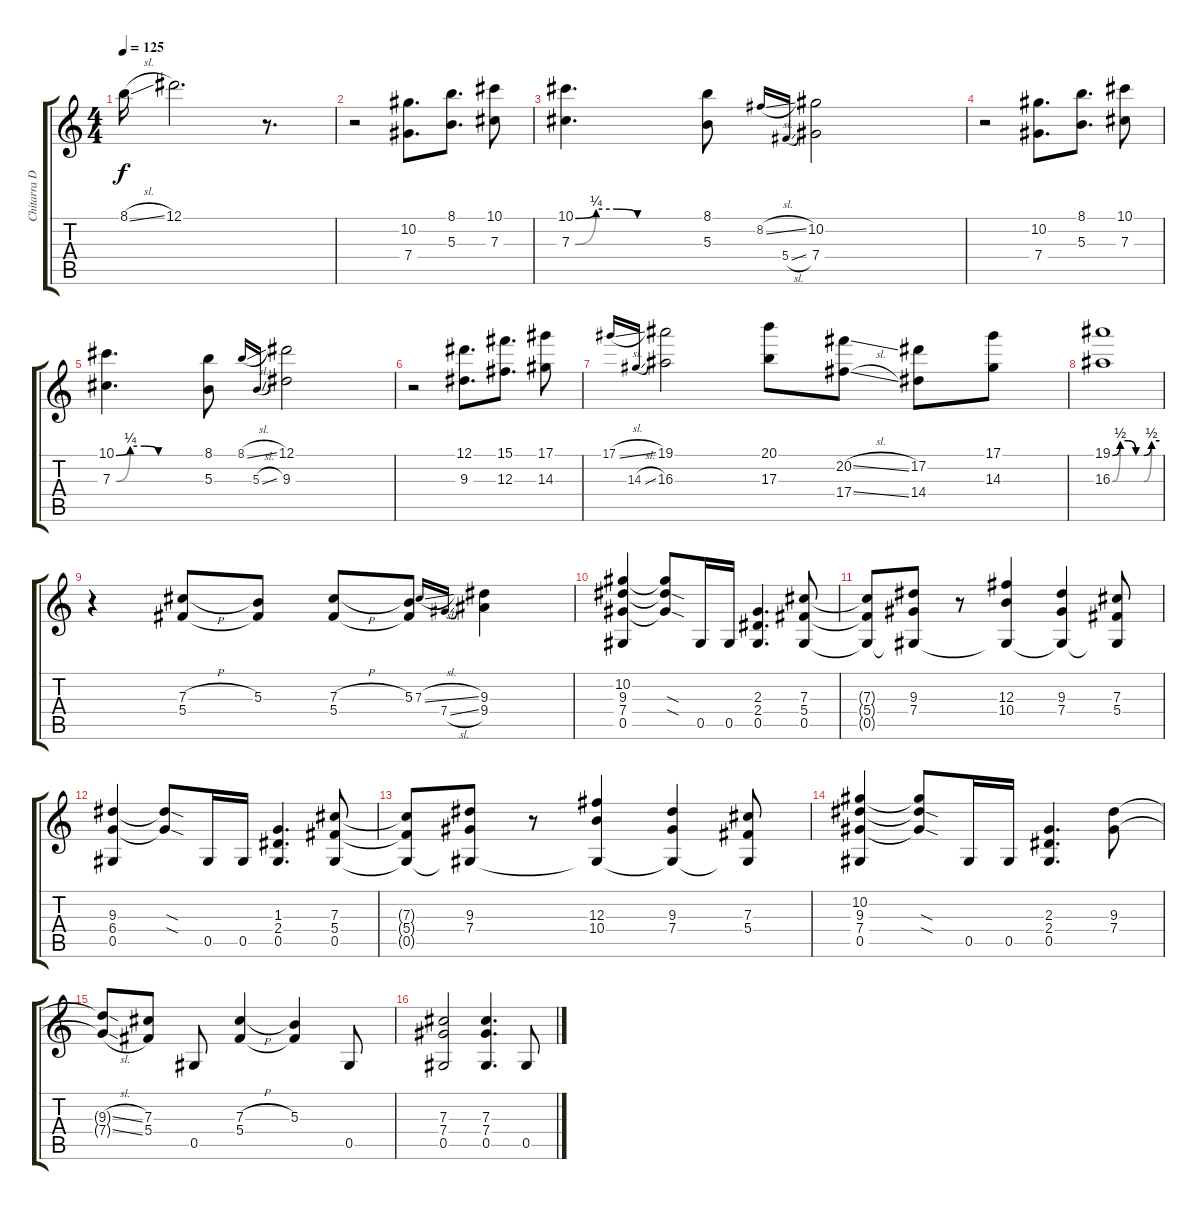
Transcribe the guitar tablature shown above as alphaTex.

\track ("Chitarra Distorta " "Chitarra D") {instrument electricguitarclean}
\staff {score tabs}
\tuning (Eb4 Bb3 Gb3 Db3 Ab2 Eb2) {hide}
\ts (4 4)
\tempo 125
\clef g2
\ks c
8.1{sl}.16{dy f} 12.1.2{d} r.8{d} |
r.2 (10.2 7.4).8{d} (8.1 5.3).8{d} (10.1 7.3).8 |
(10.1{be (custom 0 0 10 1 20 1 30 0 60 0)} 7.3{be (custom 0 0 10 1 20 1 30 0 60 0)}).4{d} (8.1 5.3).8 8.2{sl}.16{gr onbeat} 5.4{sl}.16{gr onbeat} (10.2 7.4).2 |
r.2 (10.2 7.4).8{d} (8.1 5.3).8{d} (10.1 7.3).8 |
(10.1{be (custom 0 0 10 1 20 1 30 0 60 0)} 7.3{be (custom 0 0 10 1 20 1 30 0 60 0)}).4{d} (8.1 5.3).8 8.1{sl}.16{gr onbeat} 5.3{sl}.16{gr onbeat} (12.1 9.3).2 |
r.2 (12.1 9.3).8{d} (15.1 12.3).8{d} (17.1 14.3).8 |
17.1{sl}.16{gr onbeat} 14.3{sl}.16{gr onbeat} (19.1 16.3).2 (20.1 17.3).8 (20.2{sl} 17.4{sl}).8 (17.2 14.4).8 (17.1 14.3).8 |
(19.1{be (custom 0 0 10 2 20 2 30 0 40 0 50 2 60 2)} 16.3{be (custom 0 0 10 2 20 2 30 0 40 0 50 2 60 2)}).1 |
r.4{instrument overdrivenguitar} (7.3{h} 5.4).8 (5.3 5.4{t}).8 (7.3{h} 5.4).8 (5.3 5.4{t}).8 7.3{sl}.16{gr onbeat} 7.4{sl}.16{gr onbeat} (9.3 9.4).4 |
(10.2 9.3 7.4 0.5).4 (10.2{t} 9.3{sod t} 7.4{sod t}).8 0.5.16 0.5.16 (2.3 2.4 0.5).4{d} (7.3 5.4 0.5).8 |
(7.3{t} 5.4{t} 0.5{t}).8 (9.3 7.4 0.5{t}).8 r.8 (12.3 10.4 0.5{t}).4 (9.3 7.4 0.5{t}).4 (7.3 5.4 0.5{t}).8 |
(9.3 6.4 0.5).4 (9.3{sod t} 6.4{sod t}).8 0.5.16 0.5.16 (1.3 2.4 0.5).4{d} (7.3 5.4 0.5).8 |
(7.3{t} 5.4{t} 0.5{t}).8 (9.3 7.4 0.5{t}).8 r.8 (12.3 10.4 0.5{t}).4 (9.3 7.4 0.5{t}).4 (7.3 5.4 0.5{t}).8 |
(10.2 9.3 7.4 0.5).4 (10.2{t} 9.3{sod t} 7.4{sod t}).8 0.5.16 0.5.16 (2.3 2.4 0.5).4{d} (9.3 7.4).8 |
(9.3{sl t} 7.4{sl t}).8 (7.3 5.4).8 0.5.8 (7.3{h} 5.4).4 (5.3 5.4{t}).4 0.5.8 |
(7.3 7.4 0.5).2 (7.3 7.4 0.5).4{d} 0.5.8
